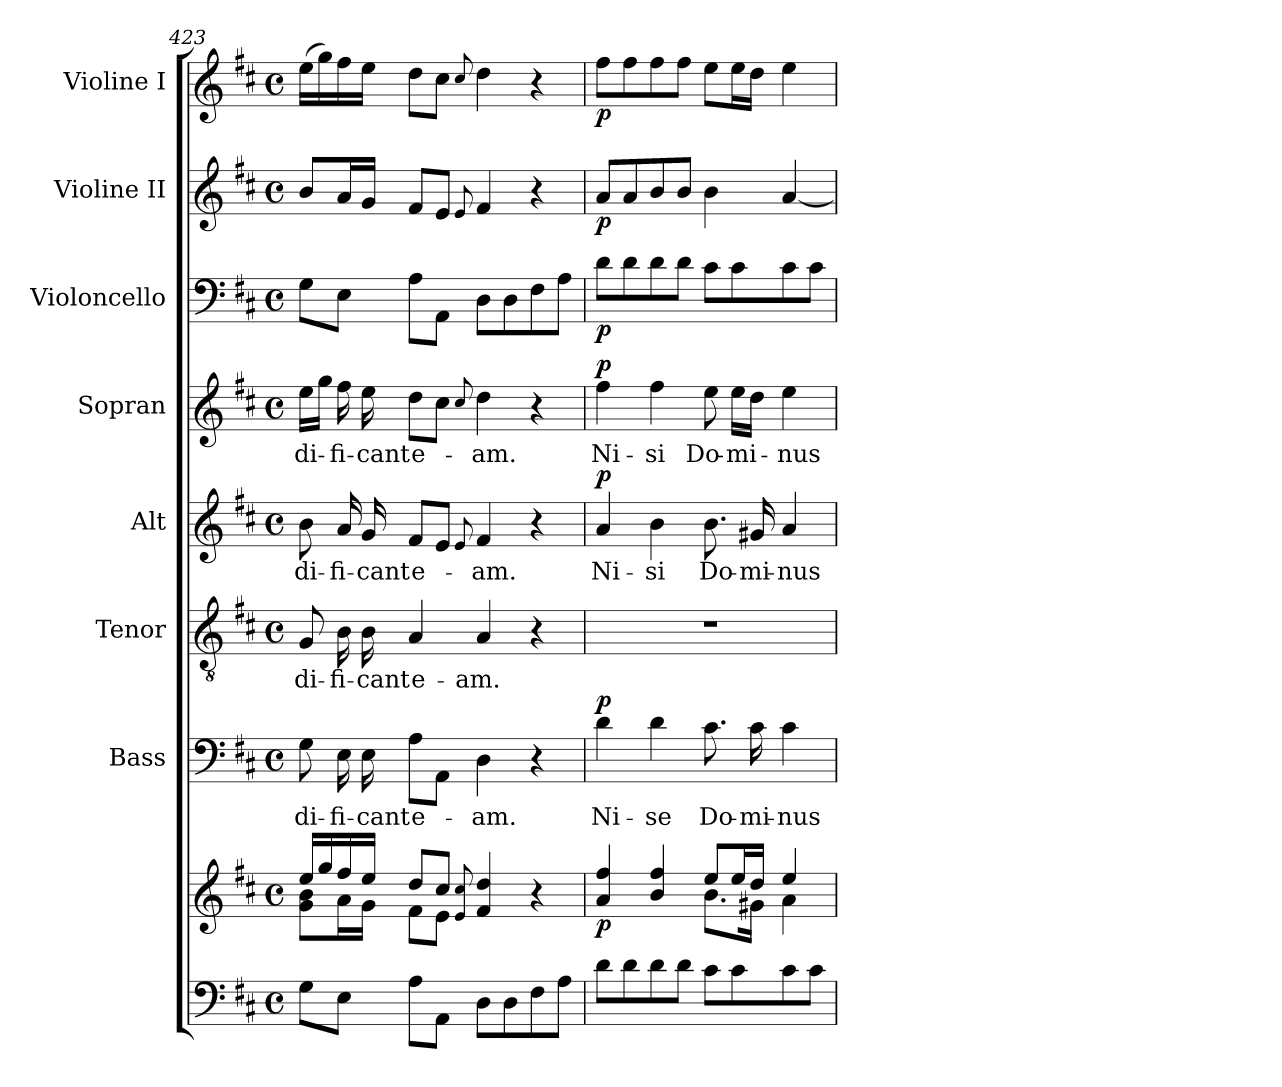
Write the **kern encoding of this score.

**kern	**kern	**dynam	**kern	**text	**dynam	**kern	**text	**kern	**text	**dynam	**kern	**text	**dynam	**kern	**dynam	**kern	**dynam	**kern	**dynam
*part8	*part8	*part8	*part7	*part7	*part7	*part6	*part6	*part5	*part5	*part5	*part4	*part4	*part4	*part3	*part3	*part2	*part2	*part1	*part1
*staff9	*staff8	*staff8/9	*staff7	*staff7	*staff7	*staff6	*staff6	*staff5	*staff5	*staff5	*staff4	*staff4	*staff4	*staff3	*staff3	*staff2	*staff2	*staff1	*staff1
*	*	*	*I"Bass	*	*	*I"Tenor	*	*I"Alt	*	*	*I"Sopran	*	*	*I"Violoncello	*	*I"Violine II	*	*I"Violine I	*
*	*	*	*I'B.	*	*	*I'T.	*	*I'A.	*	*	*I'S.	*	*	*I'Vc.	*	*I'Vl. II	*	*I'Vl. I	*
*clefF4	*clefG2	*	*clefF4	*	*	*clefGv2	*	*clefG2	*	*	*clefG2	*	*	*clefF4	*	*clefG2	*	*clefG2	*
*	*	*	*	*	*	*	*	*	*	*	*	*	*	*ITrd7c12	*	*	*	*	*
*k[f#c#]	*k[f#c#]	*	*k[f#c#]	*	*	*k[f#c#]	*	*k[f#c#]	*	*	*k[f#c#]	*	*	*k[f#c#]	*	*k[f#c#]	*	*k[f#c#]	*
*D:	*D:	*	*D:	*	*	*D:	*	*D:	*	*	*D:	*	*	*D:	*	*D:	*	*D:	*
*M4/4	*M4/4	*	*M4/4	*	*	*M4/4	*	*M4/4	*	*	*M4/4	*	*	*M4/4	*	*M4/4	*	*M4/4	*
*met(c)	*met(c)	*	*met(c)	*	*	*met(c)	*	*met(c)	*	*	*met(c)	*	*	*met(c)	*	*met(c)	*	*met(c)	*
=423	=423	=423	=423	=423	=423	=423	=423	=423	=423	=423	=423	=423	=423	=423	=423	=423	=423	=423	=423
*	*^	*	*	*	*	*	*	*	*	*	*	*	*	*	*	*	*	*	*
!	!	!	!	!	!LO:LY:b	!	!	!LO:LY:b	!	!LO:LY:b	!	!	!LO:LY:b	!	!	!	!	!	!	!
8G\L	16ee/LL	8g\ 8b\L	.	8G\	-di-	.	8G/	-di-	8b\	-di-	.	16ee\LL	-di-	.	8GG\L	.	8b/L	.	(>16ee\LL	.
.	16gg/	.	.	.	.	.	.	.	.	.	.	16gg\JJ	.	.	.	.	.	.	16gg\)	.
!	!	!	!	!	!LO:LY:b	!	!	!LO:LY:b	!	!LO:LY:b	!	!	!LO:LY:b	!	!	!	!	!	!	!
8E\J	16ff#/	16a\L	.	16E\	-fi-	.	16B\	-fi-	16a/	-fi-	.	16ff#\	-fi-	.	8EE\J	.	16a/L	.	16ff#\	.
!	!	!	!	!	!LO:LY:b	!	!	!LO:LY:b	!	!LO:LY:b	!	!	!LO:LY:b	!	!	!	!	!	!	!
.	16ee/JJ	16g\JJ	.	16E\	-cant	.	16B\	-cant	16g/	-cant	.	16ee\	-cant	.	.	.	16g/JJ	.	16ee\JJ	.
!	!	!	!	!	!LO:LY:b	!	!	!LO:LY:b	!	!LO:LY:b	!	!	!LO:LY:b	!	!	!	!	!	!	!
8A\L	8dd/L	8f#\L	.	8A\L	e-	.	4A/	e-	8f#/L	e-	.	8dd\L	e-	.	8AA\L	.	8f#/L	.	8dd\L	.
8AA\J	8cc#/J	8e\J	.	8AA\J	.	.	.	.	8e/J	.	.	8cc#\J	.	.	8AAA\J	.	8e/J	.	8cc#\J	.
.	8qqe/ 8qqcc#/	.	.	.	.	.	.	.	8qqe/	.	.	8qqcc#/	.	.	.	.	8qqe/	.	8qqcc#/	.
!	!	!	!	!	!LO:LY:b	!	!	!LO:LY:b	!	!LO:LY:b	!	!	!LO:LY:b	!	!	!	!	!	!	!
8D\L	4f#/ 4dd/	2ryy	.	4D\	-am.	.	4A/	-am.	4f#/	-am.	.	4dd\	-am.	.	8DD\L	.	4f#/	.	4dd\	.
8D\	.	.	.	.	.	.	.	.	.	.	.	.	.	.	8DD\	.	.	.	.	.
8F#\	4r	.	.	4r	.	.	4r	.	4r	.	.	4r	.	.	8FF#\	.	4r	.	4r	.
8A\J	.	.	.	.	.	.	.	.	.	.	.	.	.	.	8AA\J	.	.	.	.	.
=424	=424	=424	=424	=424	=424	=424	=424	=424	=424	=424	=424	=424	=424	=424	=424	=424	=424	=424	=424	=424
!	!	!	!LO:DY:b	!	!LO:LY:b	!LO:DY:a	!	!	!	!LO:LY:b	!LO:DY:a	!	!LO:LY:b	!LO:DY:a	!	!LO:DY:b	!	!LO:DY:b	!	!LO:DY:b
8d\L	4a/ 4ff#/	2ryy	p	4d\	Ni-	p	1r	.	4a/	Ni-	p	4ff#\	Ni-	p	8D\L	p	8a/L	p	8ff#\L	p
8d\	.	.	.	.	.	.	.	.	.	.	.	.	.	.	8D\	.	8a/	.	8ff#\	.
!	!	!	!	!	!LO:LY:b	!	!	!	!	!LO:LY:b	!	!	!LO:LY:b	!	!	!	!	!	!	!
8d\	4b/ 4ff#/	.	.	4d\	-se	.	.	.	4b\	-si	.	4ff#\	-si	.	8D\	.	8b/	.	8ff#\	.
8d\J	.	.	.	.	.	.	.	.	.	.	.	.	.	.	8D\J	.	8b/J	.	8ff#\J	.
!	!	!	!	!	!LO:LY:b	!	!	!	!	!LO:LY:b	!	!	!LO:LY:b	!	!	!	!	!	!	!
8c#\L	8ee/L	8.b\L	.	8.c#\	Do-	.	.	.	8.b\	Do-	.	8ee\	Do-	.	8C#\L	.	4b\	.	8ee\L	.
!	!	!	!	!	!	!	!	!	!	!	!	!	!LO:LY:b	!	!	!	!	!	!	!
8c#\	16ee/L	.	.	.	.	.	.	.	.	.	.	16ee\LL	-mi-	.	8C#\	.	.	.	16ee\L	.
!	!	!	!	!	!LO:LY:b	!	!	!	!	!LO:LY:b	!	!	!	!	!	!	!	!	!	!
.	16dd/JJ	16g#X\Jk	.	16c#\	-mi-	.	.	.	16g#X/	-mi-	.	16dd\JJ	.	.	.	.	.	.	16dd\JJ	.
!	!	!	!	!	!LO:LY:b	!	!	!	!	!LO:LY:b	!	!	!LO:LY:b	!	!	!	!	!	!	!
8c#\	4ee/	4a\	.	4c#\	-nus	.	.	.	4a/	-nus	.	4ee\	-nus	.	8C#\	.	[4a/	.	4ee\	.
8c#\J	.	.	.	.	.	.	.	.	.	.	.	.	.	.	8C#\J	.	.	.	.	.
*	*v	*v	*	*	*	*	*	*	*	*	*	*	*	*	*	*	*	*	*	*
=	=	=	=	=	=	=	=	=	=	=	=	=	=	=	=	=	=	=	=
*-	*-	*-	*-	*-	*-	*-	*-	*-	*-	*-	*-	*-	*-	*-	*-	*-	*-	*-	*-
